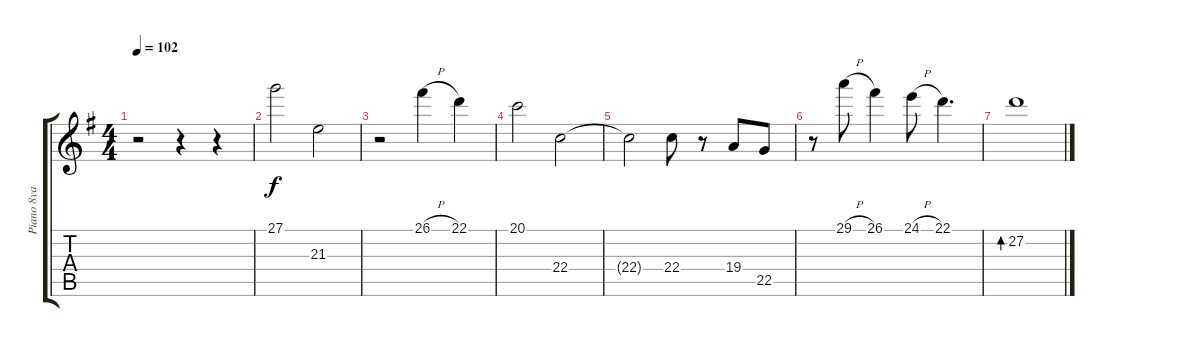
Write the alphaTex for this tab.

\track ("Piano 8va 1" "Piano 8va ") {instrument brightacousticpiano}
\staff {score tabs}
\tuning (E4 B3 G3 D3 A2 E2) {hide}
\ts (4 4)
\tempo 102
\clef g2
\ks g
r.2{dy f} r.4 r.4 |
27.1.2 21.3.2 |
r.2 26.1{h}.4 22.1.4 |
20.1.2 22.4.2 |
22.4{t}.2 22.4.8 r.8 19.4.8 22.5.8 |
r.8 29.1{h}.8 26.1.4 24.1{h}.8 22.1.4{d} |
27.2.1{bd 480}
